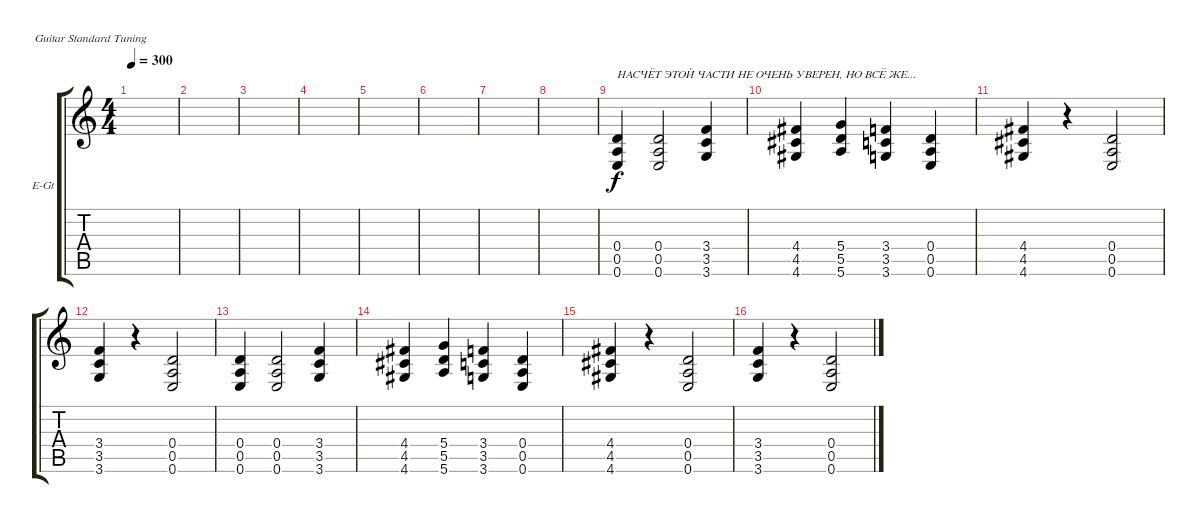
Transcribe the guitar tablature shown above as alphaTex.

\defaultSystemsLayout 4
\bracketExtendMode groupsimilarinstruments
\firstSystemTrackNameOrientation horizontal
\otherSystemsTrackNameOrientation horizontal
\track ("Гитара 2" "E-Gt") {instrument distortionguitar}
\staff {score tabs}
\tuning (E4 B3 G3 D3 A2 E2)
\ts (4 4)
\tempo 300
\clef g2
\ks c
|
|
|
|
|
|
|
|
(0.6 0.5 0.4).4{txt "НАСЧЁТ ЭТОЙ ЧАСТИ НЕ ОЧЕНЬ УВЕРЕН, НО ВСЁ ЖЕ..."} (0.6 0.4 0.5).2 (3.6 3.5 3.4).4 |
(4.6 4.4 4.5).4 (5.6 5.5 5.4).4 (3.6 3.4 3.5).4 (0.6 0.5 0.4).4 |
(4.6 4.4 4.5).4 r.4 (0.6 0.5 0.4).2 |
(3.6 3.5 3.4).4 r.4 (0.6 0.5 0.4).2 |
(0.6 0.5 0.4).4 (0.6 0.4 0.5).2 (3.6 3.5 3.4).4 |
(4.6 4.4 4.5).4 (5.6 5.5 5.4).4 (3.6 3.4 3.5).4 (0.6 0.5 0.4).4 |
(4.6 4.4 4.5).4 r.4 (0.6 0.5 0.4).2 |
(3.6 3.5 3.4).4 r.4 (0.6 0.5 0.4).2
